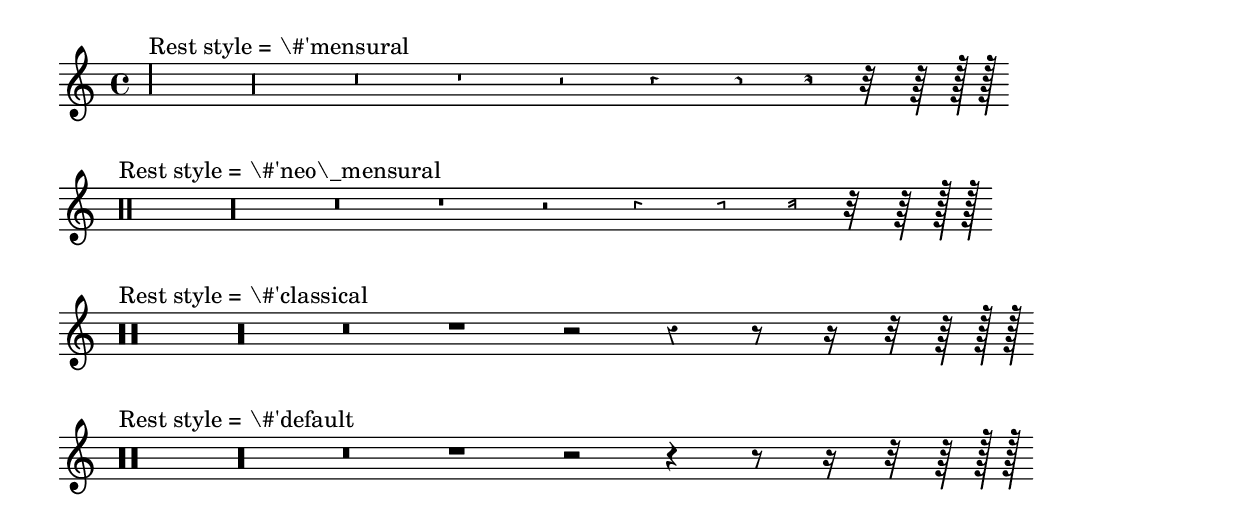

\version "2.1.7"
\header {
    texidoc = "@cindex Rests

Rests in various styles.

"
}

% FIXME: Currently, this file produces "warning: flag `d-3' not found"
% errors (and similar for "d7") from Stem::flag().  This is should not
% happen, since there are no notes/stems in this example.

\score {
    \context Staff \notes\relative c {
	\property Score.timing = ##f
	\property Staff.Rest \set #'style = #'mensural
	r\maxima^"Rest style = \#'mensural"
	r\longa r\breve r1 r2 r4 r8 r16 r32 r64 r128 r128
	\bar empty \break

	\property Staff.Rest \set #'style = #'neo_mensural
	r\maxima^"Rest style = \#'neo\\_mensural"
	r\longa r\breve r1 r2 r4 r8 r16 r32 r64 r128 r128
	\bar empty \break

	\property Staff.Rest \set #'style = #'classical
	r\maxima^"Rest style = \#'classical"
	r\longa r\breve r1 r2 r4 r8 r16 r32 r64 r128 r128
	\bar empty \break

	\property Staff.Rest \set #'style = #'default
	r\maxima^"Rest style = \#'default"
	r\longa r\breve r1 r2 r4 r8 r16 r32 r64 r128 r128
	\break
    }
    \paper {
	indent = 0.0
	raggedright = ##t
    }
}

